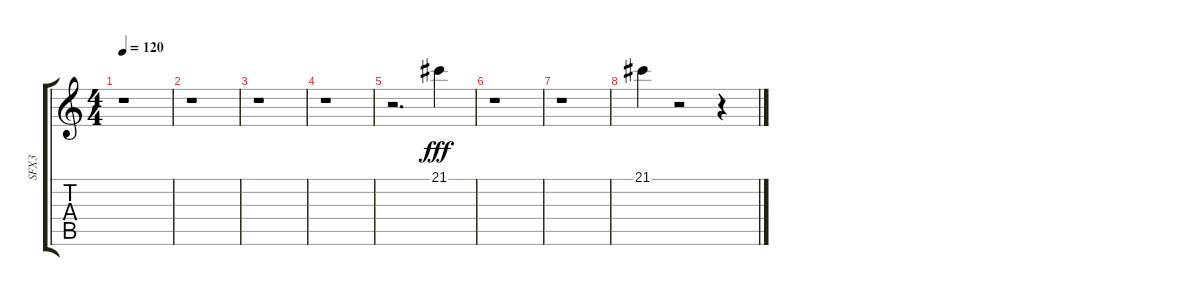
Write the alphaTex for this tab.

\track ("SFX3" "SFX3") {instrument pad5bowed}
\staff {score tabs}
\tuning (E4 B3 G3 D3 A2 E2) {hide}
\ts (4 4)
\tempo 120
\clef g2
\ks c
r.1{dy fff} |
r.1 |
r.1 |
r.1 |
r.2{d} 21.1.4 |
r.1 |
r.1 |
21.1.4 r.2 r.4
